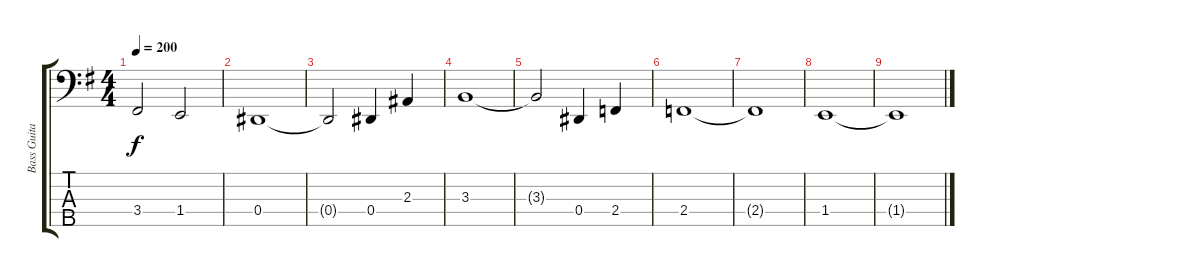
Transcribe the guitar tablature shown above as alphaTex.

\track ("Bass Guitar" "Bass Guita") {instrument electricbassfinger}
\staff {score tabs}
\tuning (Gb2 Db2 Ab1 Eb1 Bb0) {hide}
\ts (4 4)
\tempo 200
\clef f4
\ks g
3.4{t}.2{dy f} 1.4.2 |
0.4.1 |
0.4{t}.2 0.4.4 2.3.4 |
3.3.1 |
3.3{t}.2 0.4.4 2.4.4 |
2.4.1 |
2.4{t}.1 |
1.4.1 |
1.4{t}.1
